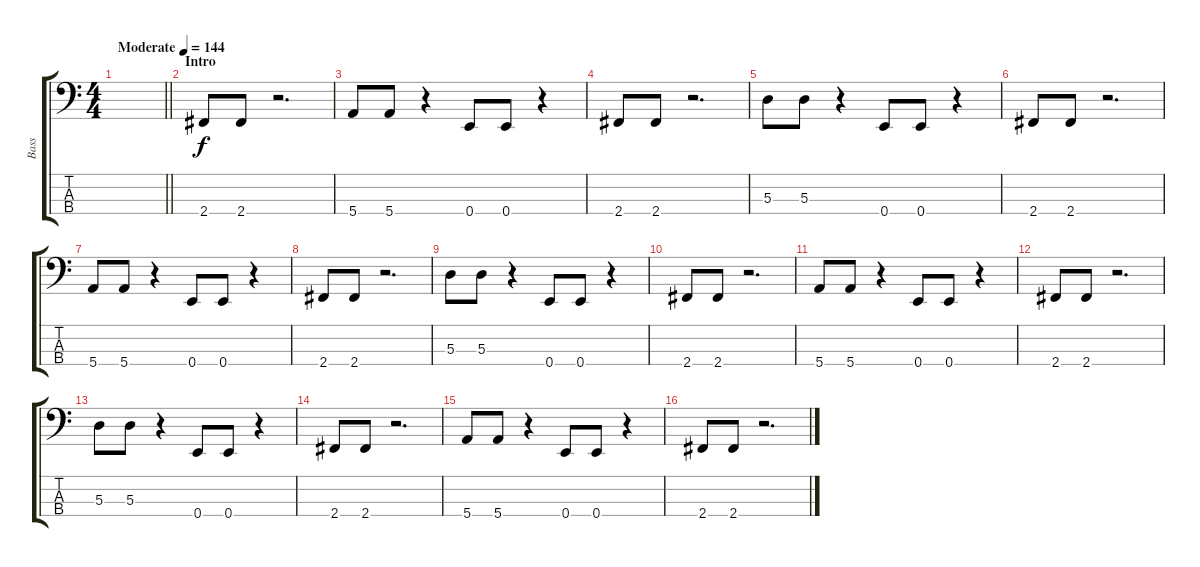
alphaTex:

\track ("Bass" "Bass") {instrument electricbasspick}
\staff {score tabs}
\tuning (G2 D2 A1 E1) {hide}
\ts (4 4)
\tempo (144 "Moderate")
\clef f4
\barLineRight lightlight
\ks c
|
\section ("" "Intro")
2.4.8 2.4.8 r.2{d} |
5.4.8 5.4.8 r.4 0.4.8 0.4.8 r.4 |
2.4.8 2.4.8 r.2{d} |
5.3.8 5.3.8 r.4 0.4.8 0.4.8 r.4 |
2.4.8 2.4.8 r.2{d} |
5.4.8 5.4.8 r.4 0.4.8 0.4.8 r.4 |
2.4.8 2.4.8 r.2{d} |
5.3.8 5.3.8 r.4 0.4.8 0.4.8 r.4 |
2.4.8 2.4.8 r.2{d} |
5.4.8 5.4.8 r.4 0.4.8 0.4.8 r.4 |
2.4.8 2.4.8 r.2{d} |
5.3.8 5.3.8 r.4 0.4.8 0.4.8 r.4 |
2.4.8 2.4.8 r.2{d} |
5.4.8 5.4.8 r.4 0.4.8 0.4.8 r.4 |
2.4.8 2.4.8 r.2{d}
